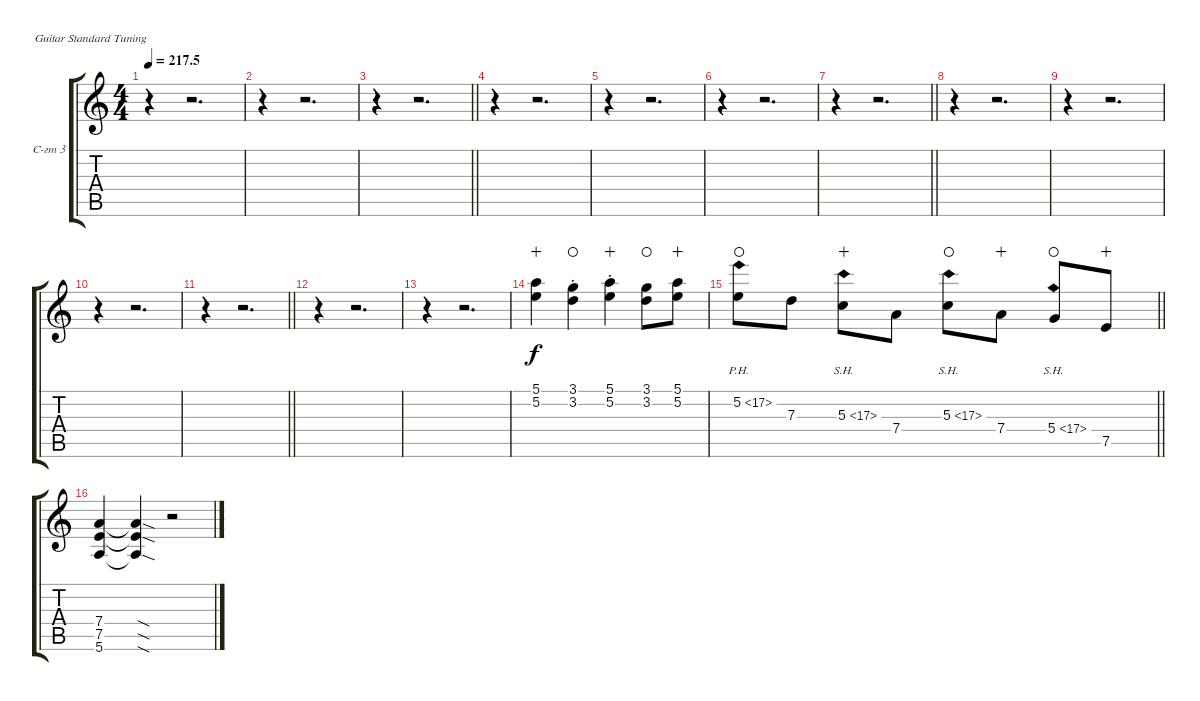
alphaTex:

\bracketExtendMode groupsimilarinstruments
\firstSystemTrackNameOrientation horizontal
\otherSystemsTrackNameOrientation horizontal
\track ("Гитара IV" "С-гт 3") {instrument distortionguitar}
\staff {score tabs}
\tuning (E4 B3 G3 D3 A2 E2)
\ts (4 4)
\tempo
217.5
\accidentals auto
\clef g2
\ottava regular
\simile none
\ks c
r.4{dy f} r.2{d} |
r.4 r.2{d} |
\barLineRight lightlight
r.4 r.2{d} |
r.4 r.2{d} |
r.4 r.2{d} |
r.4 r.2{d} |
\barLineRight lightlight
r.4 r.2{d} |
r.4 r.2{d} |
r.4 r.2{d} |
r.4 r.2{d} |
\barLineRight lightlight
r.4 r.2{d} |
r.4 r.2{d} |
r.4 r.2{d} |
(5.1 5.2).4{wahc} (3.1{st} 3.2{st}).4{waho} (5.1{st} 5.2{st}).4{wahc} (3.1 3.2).8{waho} (5.1 5.2).8{wahc} |
\barLineRight lightlight
5.2{ph 12}.8{waho} 7.3.8 5.3{sh 12}.8{wahc} 7.4.8 5.3{sh 12}.8{waho} 7.4.8{wahc} 5.4{sh 12}.8{waho} 7.5.8{wahc} |
(7.4 7.5 5.6).4 (7.4{sod t} 7.5{sod t} 5.6{sod t}).4 r.2
